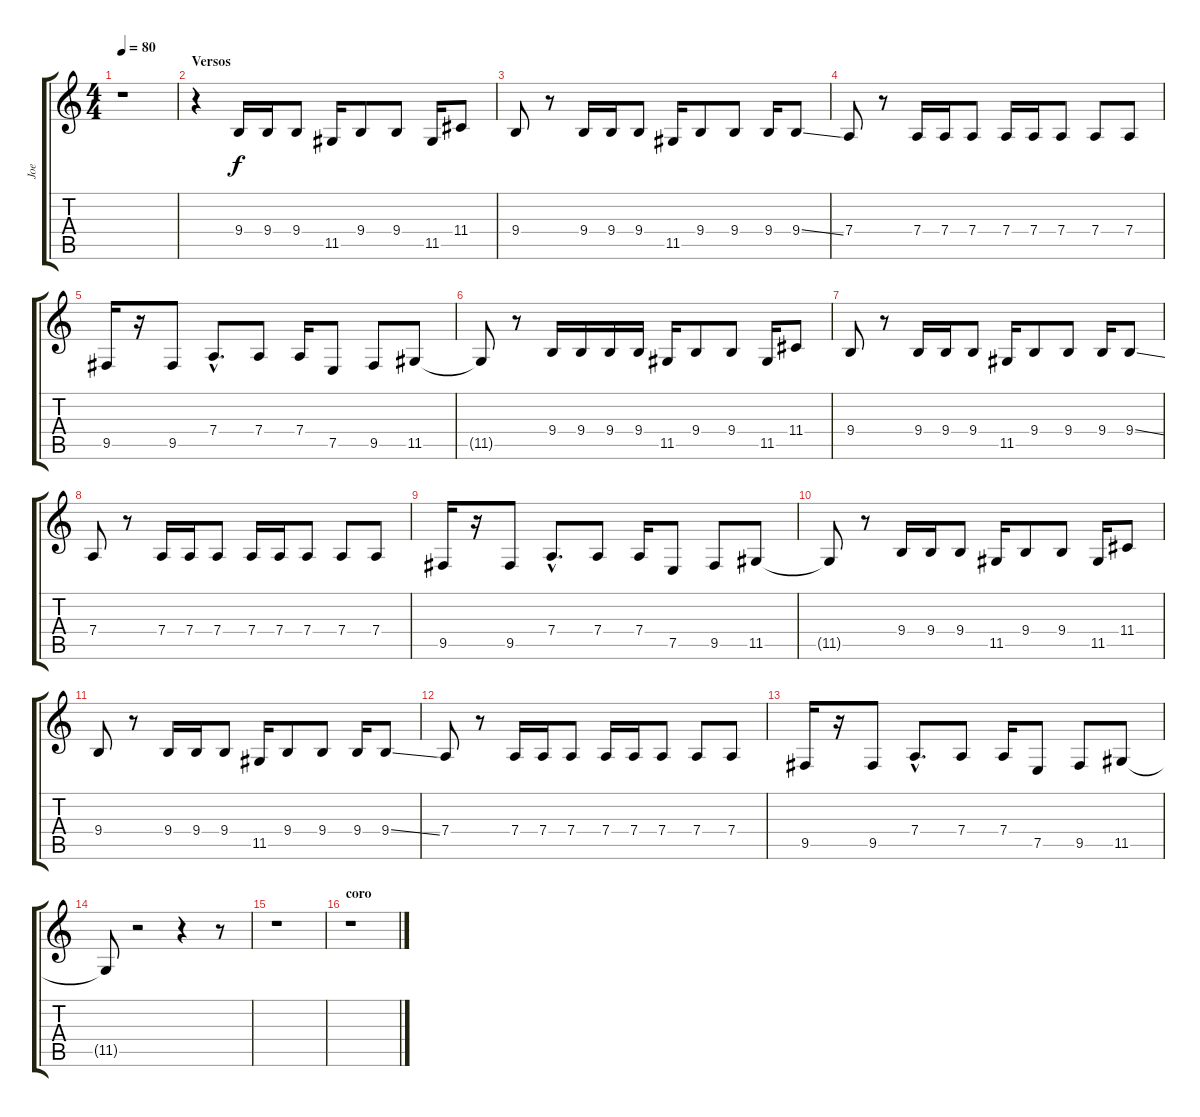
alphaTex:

\track ("Joe" "Joe") {instrument electricgrandpiano}
\staff {score tabs}
\tuning (E4 B3 G3 D3 A2 E2) {hide}
\ts (4 4)
\tempo 80
\tempo 60
\tempo 80
\clef g2
\ks c
r.1{dy f instrument electricgrandpiano} |
\section ("" "Versos")
r.4 9.4.16 9.4.16 9.4.8 11.5.16 9.4.8 9.4.8 11.5.16 11.4.8 |
9.4.8 r.8 9.4.16 9.4.16 9.4.8 11.5.16 9.4.8 9.4.8 9.4.16 9.4{ss}.8 |
7.4.8 r.8 7.4.16 7.4.16 7.4.8 7.4.16 7.4.16 7.4.8 7.4.8 7.4.8 |
9.5.16 r.16 9.5.8 7.4{hac}.8{d} 7.4.8 7.4.16 7.5.8 9.5.8 11.5.8 |
11.5{t}.8 r.8 9.4.16 9.4.16 9.4.16 9.4.16 11.5.16 9.4.8 9.4.8 11.5.16 11.4.8 |
9.4.8 r.8 9.4.16 9.4.16 9.4.8 11.5.16 9.4.8 9.4.8 9.4.16 9.4{ss}.8 |
7.4.8 r.8 7.4.16 7.4.16 7.4.8 7.4.16 7.4.16 7.4.8 7.4.8 7.4.8 |
9.5.16 r.16 9.5.8 7.4{hac}.8{d} 7.4.8 7.4.16 7.5.8 9.5.8 11.5.8 |
11.5{t}.8 r.8 9.4.16 9.4.16 9.4.8 11.5.16 9.4.8 9.4.8 11.5.16 11.4.8 |
9.4.8 r.8 9.4.16 9.4.16 9.4.8 11.5.16 9.4.8 9.4.8 9.4.16 9.4{ss}.8 |
7.4.8 r.8 7.4.16 7.4.16 7.4.8 7.4.16 7.4.16 7.4.8 7.4.8 7.4.8 |
9.5.16 r.16 9.5.8 7.4{hac}.8{d} 7.4.8 7.4.16 7.5.8 9.5.8 11.5.8 |
\section ("" "")
11.5{t}.8 r.2 r.4 r.8 |
r.1 |
\section ("" "coro")
r.1
